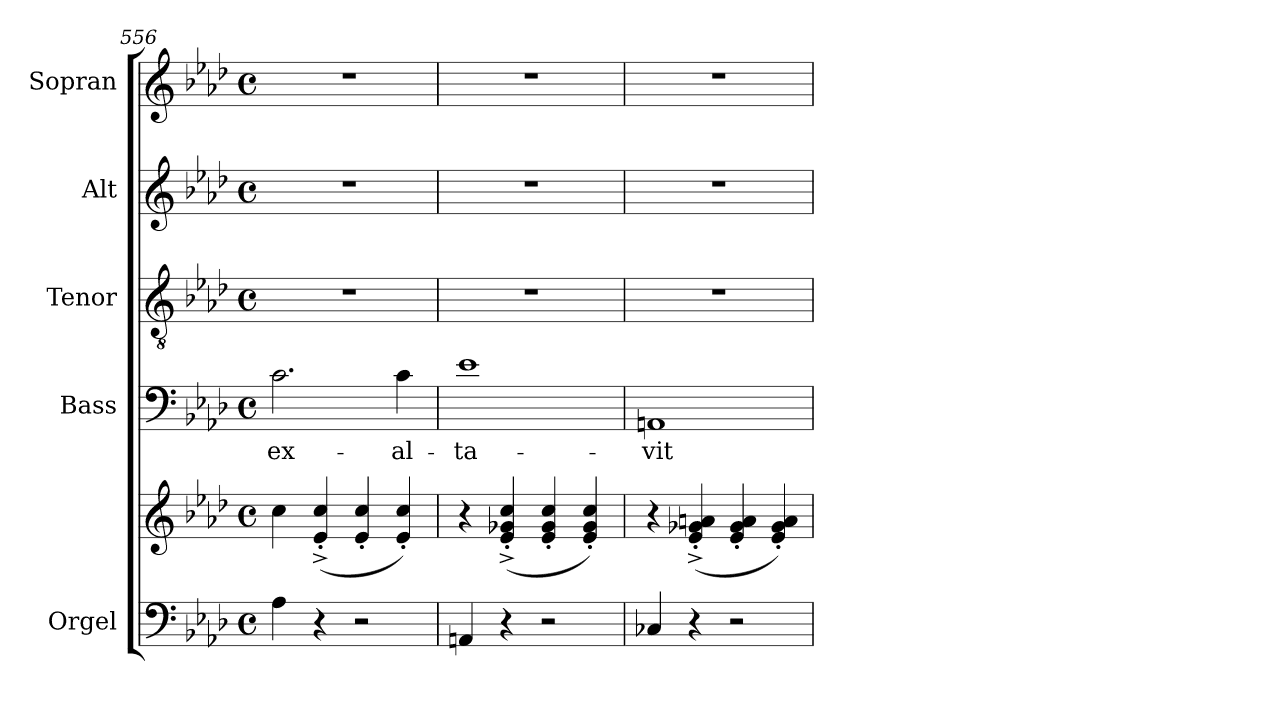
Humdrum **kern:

**kern	**kern	**kern	**text	**kern	**kern	**kern
*part5	*part5	*part4	*part4	*part3	*part2	*part1
*staff6	*staff5	*staff4	*staff4	*staff3	*staff2	*staff1
*I"Orgel	*	*I"Bass	*	*I"Tenor	*I"Alt	*I"Sopran
*I'Org.	*	*I'B.	*	*I'T.	*I'A.	*I'S.
*clefF4	*clefG2	*clefF4	*	*clefGv2	*clefG2	*clefG2
*k[b-e-a-d-]	*k[b-e-a-d-]	*k[b-e-a-d-]	*	*k[b-e-a-d-]	*k[b-e-a-d-]	*k[b-e-a-d-]
*A-:	*A-:	*A-:	*	*A-:	*A-:	*A-:
*M4/4	*M4/4	*M4/4	*	*M4/4	*M4/4	*M4/4
*met(c)	*met(c)	*met(c)	*	*met(c)	*met(c)	*met(c)
=556	=556	=556	=556	=556	=556	=556
!	!	!	!LO:LY:b	!	!	!
4A-\	4cc\	2.c\	ex-	1r	1r	1r
4r	(<4e-/'<^> 4cc/'<^>	.	.	.	.	.
2r	4e-/'< 4cc/'<	.	.	.	.	.
!	!	!	!LO:LY:b	!	!	!
.	4e-/'< 4cc/'<)	4c\	-al-	.	.	.
=557	=557	=557	=557	=557	=557	=557
!	!	!	!LO:LY:b	!	!	!
4AAn/	4r	1e-	-ta-	1r	1r	1r
4r	(<4e-/'<^> 4g-X/'<^> 4cc/'<^>	.	.	.	.	.
2r	4e-/'< 4g-/'< 4cc/'<	.	.	.	.	.
.	4e-/'< 4g-/'< 4cc/'<)	.	.	.	.	.
=558	=558	=558	=558	=558	=558	=558
!	!	!	!LO:LY:b	!	!	!
4C-X/	4r	1AAn	-vit	1r	1r	1r
4r	(<4e-/'<^> 4g-X/'<^> 4an/'<^>	.	.	.	.	.
2r	4e-/'< 4g-/'< 4a/'<	.	.	.	.	.
.	4e-/'< 4g-/'< 4a/'<)	.	.	.	.	.
=	=	=	=	=	=	=
*-	*-	*-	*-	*-	*-	*-
